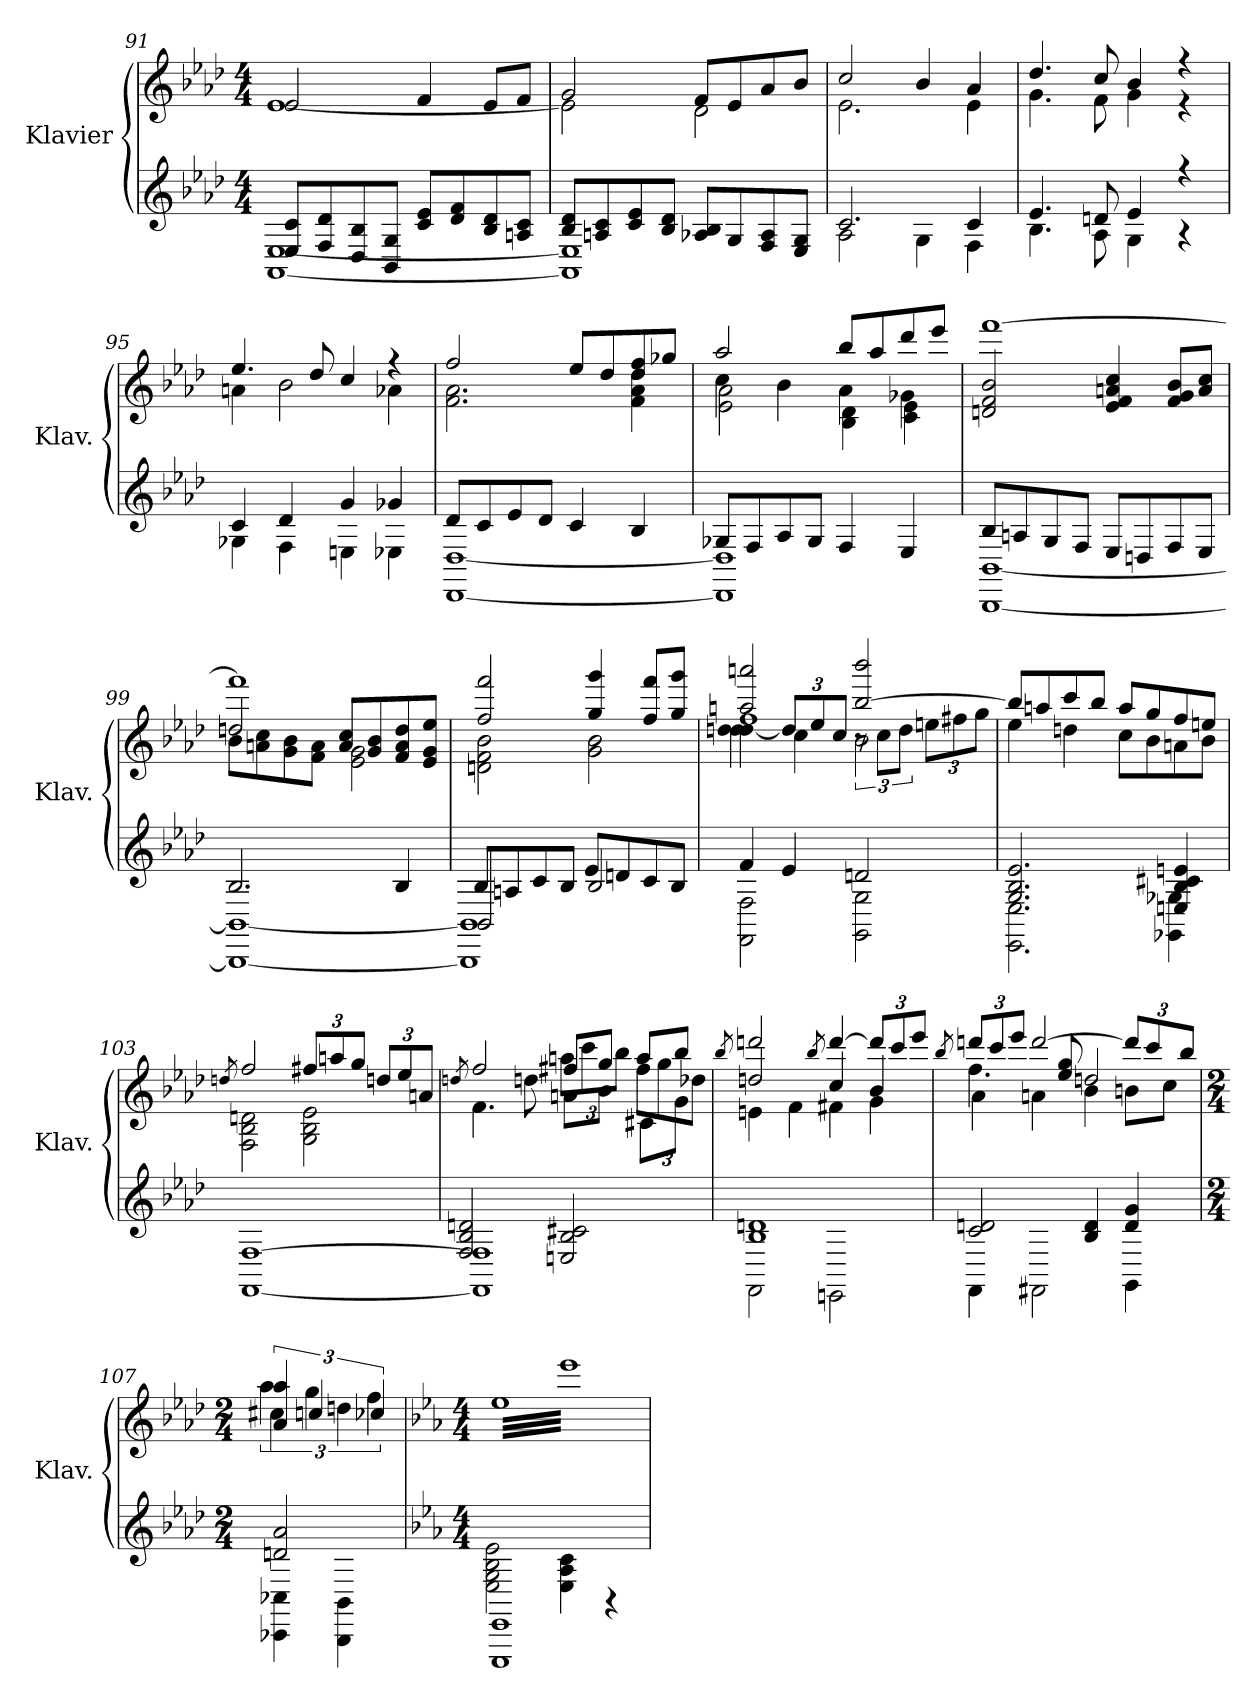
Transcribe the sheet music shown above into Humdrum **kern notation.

**kern	**kern
*part1	*part1
*staff2	*staff1
*I"Klavier	*
*I'Klav.	*
*clefG2	*clefG2
*k[b-e-a-d-]	*k[b-e-a-d-]
*M4/4	*M4/4
=91	=91
*^	*^
8E-/ 8c/L	[1AA- [1E-	2e-/	[1e-
8F/ 8d-/	.	.	.
8D-/ 8B-/	.	.	.
8BB-/ 8G/J	.	.	.
8c/ 8e-/L	.	4f/	.
8d-/ 8f/	.	.	.
8B-/ 8d-/	.	8e-/L	.
8An/ 8c/J	.	8f/J	.
=92	=92	=92	=92
8B-/ 8d-/L	1AA-] 1E-]	2g/	2e-\]
8An/ 8c/	.	.	.
8c/ 8e-/	.	.	.
8B-/ 8d-/J	.	.	.
8A-X/ 8B-/L	.	8f/L	2d-\
8G/	.	8e-/	.
8F/ 8A-/	.	8a-/	.
8E-/ 8G/J	.	8b-/J	.
=93	=93	=93	=93
2.c/	2A-\	2cc/	2.e-\
.	4G\	4b-/	.
4c/	4F\	4a-/	4e-\
=94	=94	=94	=94
4.e-/	4.B-\	4.dd-/	4.g\
8dn/	8A-\	8cc/	8f\
4e-/	4G\	4b-/	4g\
4r	4r	4r	4r
!!LO:LB:g=z	!!
=95	=95	=95	=95
4c/	4G-X\	4.ee-/	4an\
4d-/	4F\	.	2b-\
.	.	8dd-/	.
4g/	4En\	4cc/	.
4g-X/	4E-X\	4r	4a-X\
=96	=96	=96	=96
8d-/L	[1DD- [1D-	2ff/	2.f\ 2.a-\
8c/	.	.	.
8e-/	.	.	.
8d-/J	.	.	.
4c/	.	8ee-/L	.
.	.	8dd-/	.
4B-/	.	8dd-/ 8ff/	4f\ 4a-\ 4dd-\
.	.	8gg-X/J	.
=97	=97	=97	=97
*	*	*	*^
8G-X/L	1DD-] 1D-]	2aa-/	4cc\	2e-\ 2a-\
8F/	.	.	.	.
8A-/	.	.	4b-\	.
8G-/J	.	.	.	.
4F/	.	8bb-/L	4a-\	4B-\ 4d-\
.	.	8aa-/	.	.
4E-/	.	8ddd-/	4g-X\	4c\ 4e-\
.	.	8eee-/J	.	.
*	*	*	*v	*v
=98	=98	=98	=98
8B-/L	[1BBB- [1BB-	[1fff	2dn/ 2f/ 2b-/
8An/	.	.	.
8G/	.	.	.
8F/J	.	.	.
8E-/L	.	.	4e-/ 4f/ 4an/ 4cc/
8Dn/	.	.	.
8F/	.	.	8f/ 8g/ 8b-/L
8E-/J	.	.	8a/ 8cc/J
=99	=99	=99	=99
*	*	*	*^
2.B-/	1BBB-_ 1BB-_	1fff]	2ddn/	8b-\L
.	.	.	.	8an\ 8cc\
.	.	.	.	8g\ 8b-\
.	.	.	.	8f\ 8a\J
.	.	.	8a/ 8cc/L	2e-\ 2g\
.	.	.	8g/ 8b-/	.
4B-/	.	.	8f/ 8a/ 8dd/	.
.	.	.	8e-/ 8g/ 8ee-/J	.
*	*	*	*v	*v
=100	=100	=100	=100
*	*^	*	*
2BB-/	1BBB-] 1BB-]	8B-/L	2ff/ 2fff/	2dn\ 2f\ 2b-\
.	.	8An/	.	.
.	.	8c/	.	.
.	.	8B-/J	.	.
2B-/	.	8e-/L	4gg/ 4ggg/	2g\ 2b-\
.	.	8dn/	.	.
.	.	8c/	8ff/ 8fff/L	.
.	.	8B-/J	8gg/ 8ggg/J	.
*	*v	*v	*	*
!!LO:LB:g=z
=101	=101	=101	=101
*	*	*^	*^
4f/	2FF\ 2F\	2aan/ 2aaan/	[4ddn\	1ff	4dd\ 4dd\
*	*	*	*Xbrackettup	*	*
4e-/	.	.	12dd/L]	.	4cc\
.	.	.	12ee-/	.	.
.	.	.	12cc/J	.	.
*	*	*	*brackettup	*	*
2dn/	2GG\ 2G\	[2bb-/ 2bbb-/	12r	.	2b-\
.	.	.	12cc\L	.	.
.	.	.	12dd\J	.	.
*	*	*	*Xbrackettup	*	*
.	.	.	12een\L	.	.
.	.	.	12ff#X\	.	.
.	.	.	12gg\J	.	.
*	*	*	*v	*v	*v
=102	=102	=102	=102
2.G/ 2.B-/ 2.e-/	2.EE-\ 2.E-\	8bb-/L]	4ee-\
.	.	8aan/	.
.	.	8ccc/	4ddn\
.	.	8bb-/J	.
.	.	8aa/L	8cc\L
.	.	8gg/	8b-\
4En/ 4B-/ 4c#X/ 4en/	4GG-X\ 4G-X\	8ff/	8an\
.	.	8een/J	8b-\J
*v	*v	*	*
=103	=103	=103
.	8qddn/	.
[1FF [1F	2ff/	2F\ 2B-\ 2dn\
.	12ff#X/L	2G\ 2B-\ 2e-\
.	12aan/	.
.	12gg/J	.
.	12dd/L	.
.	12ee-/	.
.	12an/J	.
*	*v	*v
=104	=104
.	8qddn/
*^	*^
*	*	*	*^
1FF] 1F]	2F/ 2B-/ 2dn/	2ff/	2ryy	4.f\
.	.	.	.	8dd\
.	2En/ 2B-/ 2c#X/	12aan\L	8ff#X/L	8an\L
.	.	12ccc\	.	.
.	.	.	8gg/J	8b-\J
.	.	12bb-\J	.	.
.	.	12ff#\L	8aa/L	8c#X\L
.	.	12gg\	.	.
.	.	.	8bb-/J	8g\J
.	.	12dd-X\J	.	.
=105	=105	=105	=105	=105
.	.	8qbb-/	.	.
1B- 1dn	2FF\	2dddn/	2ddn/	4en\
.	.	.	.	4f\
.	.	8qbb-/	.	.
.	2EEn\	[4ddd/	4cc/	4f#X\
.	.	12ddd/L]	4b-/	4g\
.	.	12ccc/	.	.
.	.	12eee-/J	.	.
!!LO:PB:g=z	!!	!!
=106	=106	=106	=106	=106
.	.	8qbb-/	.	.
2c/ 2dn/	4FF\	12dddn/L	4.ff\	4a-\
.	.	12ccc/	.	.
.	.	12eee-/J	.	.
.	2FF#X\	[2ddd/	.	4an\
.	.	.	8ee-/ 8gg/	.
4B-/ 4d/	.	.	2ddn/	4b-\
4d/ 4g/	4GG\	12ddd/L]	.	8bn\L
.	.	12ccc/	.	.
.	.	.	.	8cc\J
.	.	12bb-/J	.	.
=107	=107	=107	=107	=107
*M2/4	*	*M2/4	*	*
*	*	*brackettup	*	*
2dn/ 2a-/	4CC-X\ 4C-X\	6a-/ 6aa-/	6aa-\	4cc#X\
.	.	6ccn/	6gg\	.
.	4BBB-\ 4BB-\	.	.	4ddn\
.	.	6cc-X/	6ff\	.
*	*	*v	*v	*v
=108	=108	=108
*k[b-e-a-]	*	*k[b-e-a-]
*M4/4	*	*M4/4
*	*	*tremolo
1EEE- 1EE-	2E-\ 2G\ 2B-\ 2e-\	32ee-\LLL
.	.	32eee-\
.	.	32ee-\
.	.	32eee-\
.	.	32ee-\
.	.	32eee-\
.	.	32ee-\
.	.	32eee-\
.	.	32ee-\
.	.	32eee-\
.	.	32ee-\
.	.	32eee-\
.	.	32ee-\
.	.	32eee-\
.	.	32ee-\
.	.	32eee-\
.	4E-\ 4A-\ 4c\	32ee-\
.	.	32eee-\
.	.	32ee-\
.	.	32eee-\
.	.	32ee-\
.	.	32eee-\
.	.	32ee-\
.	.	32eee-\
.	4r	32ee-\
.	.	32eee-\
.	.	32ee-\
.	.	32eee-\
.	.	32ee-\
.	.	32eee-\
.	.	32ee-\
.	.	32eee-\JJJ
*	*	*Xtremolo
.	.	.
.	.	.
.	.	.
.	.	.
.	.	.
.	.	.
.	.	.
.	.	.
.	.	.
.	.	.
.	.	.
.	.	.
.	.	.
.	.	.
.	.	.
.	.	.
*v	*v	*
=	=
*-	*-
